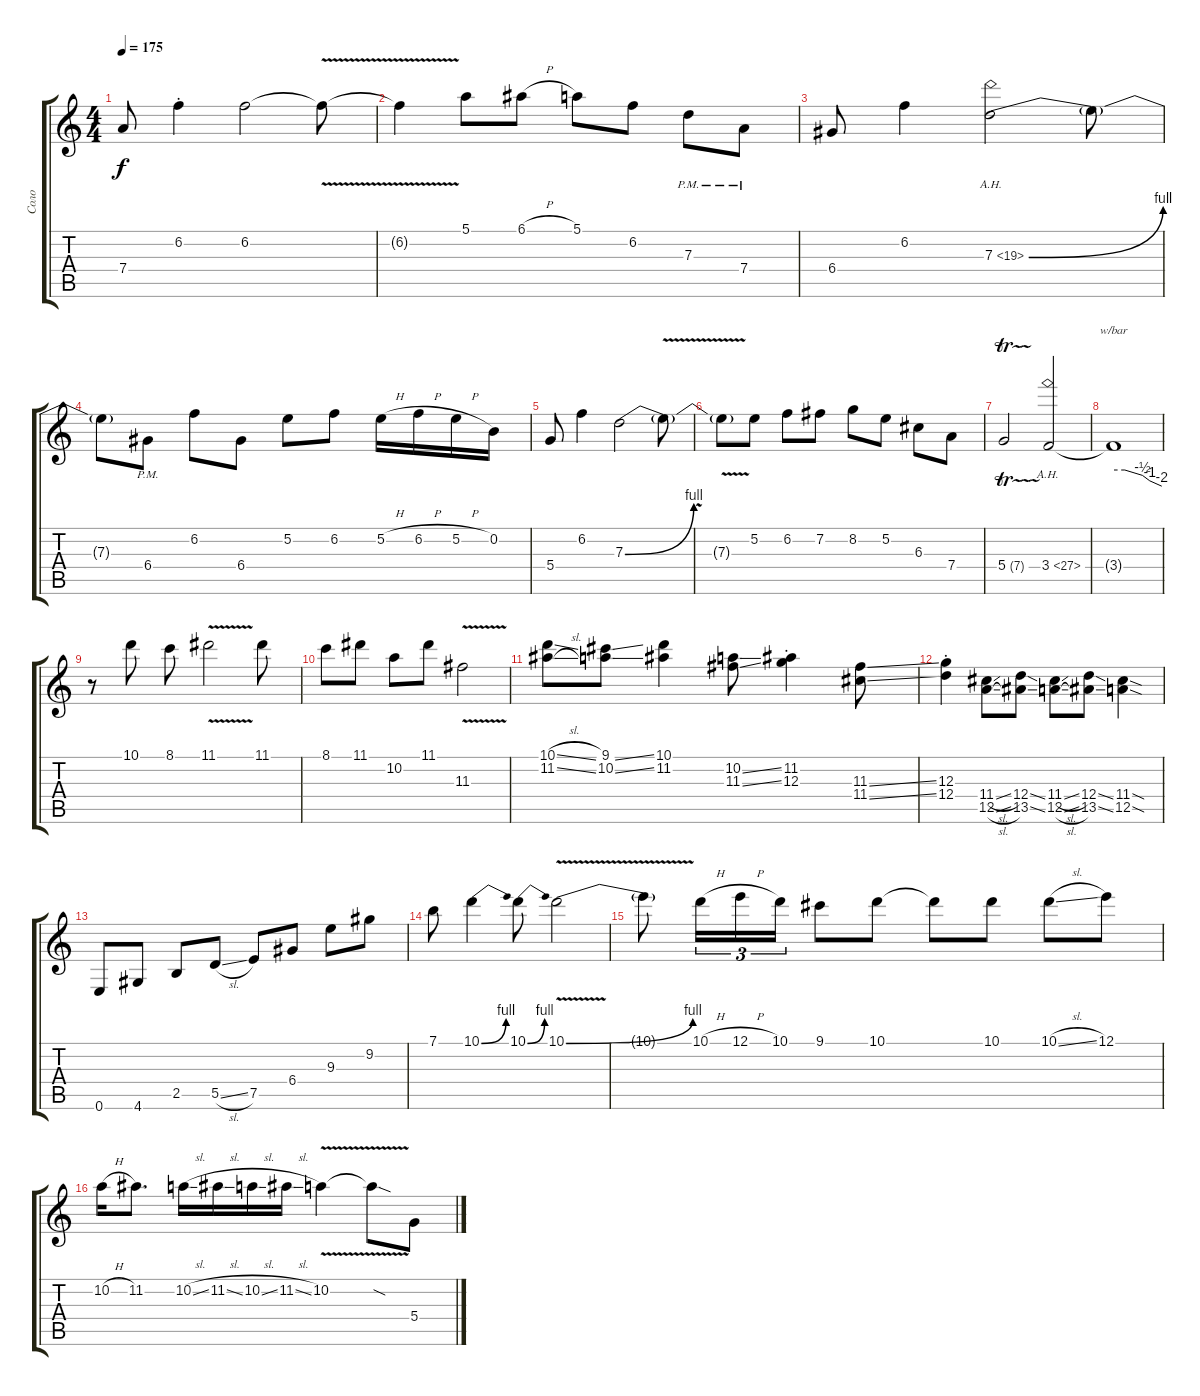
\track ("Соло" "Соло") {instrument distortionguitar}
\staff {score tabs}
\tuning (E4 B3 G3 D3 A2 E2) {hide}
\ts (4 4)
\tempo 175
\clef g2
\ks c
7.4.8{dy f} 6.2{st}.4 6.2.2 6.2{v t}.8 |
6.2{t}.4 5.1.8 6.1{h}.8 5.1.8 6.2.8 7.3{pm}.8 7.4{pm}.8 |
6.4.8 6.2.4 7.3{be (bend 0 0 60 4) ah 12}.2 7.3{t}.8 |
7.3{t}.8 6.4{pm}.8 6.2.8 6.4.8 5.2.8 6.2.8 5.2{h}.16 6.2{h}.16 5.2{h}.16 0.2.16 |
5.4.8 6.2.4 7.3{be (bend 0 0 60 4)}.2 7.3{v t}.8 |
7.3{t}.8 5.2.8 6.2.8 7.2.8 8.2.8 5.2.8 6.3.8 7.4.8 |
5.4{tr (7 16)}.2 3.4{ah 24}.2 |
3.4{t}.1{tbe (custom default 0 0 14 0 36 -2 45 -4 60 -8)} |
r.8 10.1.8 8.1.8 11.1{v}.2 11.1.8 |
8.1.8 11.1.8 10.2.8 11.1.8 11.3{v}.2 |
(10.1{sl} 11.2{sl}).8 (9.1{ss} 10.2{ss}).8 (10.1 11.2).4 (10.2{ss} 11.3{ss}).8 (11.2{st} 12.3{st}).4 (11.3{ss} 11.4{ss}).8 |
(12.3{st} 12.4{st}).4 (11.4{sl} 12.5{sl}).8 (12.4{ss} 13.5{ss}).8 (11.4{sl} 12.5{sl}).8 (12.4{ss} 13.5{ss}).8 (11.4{sod} 12.5{sod}).4 |
0.6.8 4.6.8 2.5.8 5.5{sl}.8 7.5.8 6.4.8 9.3.8 9.2.8 |
7.1.8 10.1{be (bend 0 0 60 4)}.4 10.1{be (bend 0 0 60 4)}.8 10.1{be (bend 0 0 60 4) v}.2 |
10.1{t}.8 10.1{h}.16{tu (3 2)} 12.1{h}.16{tu (3 2)} 10.1.16{tu (3 2)} 9.1.8 10.1.8 10.1{t}.8 10.1.8 10.1{sl}.8 12.1.8 |
10.2{h}.16 11.2.8{d} 10.2{sl}.16 11.2{sl}.16 10.2{sl}.16 11.2{sl}.16 10.2{v}.4 10.2{sod t}.8 5.4{sl}.8
